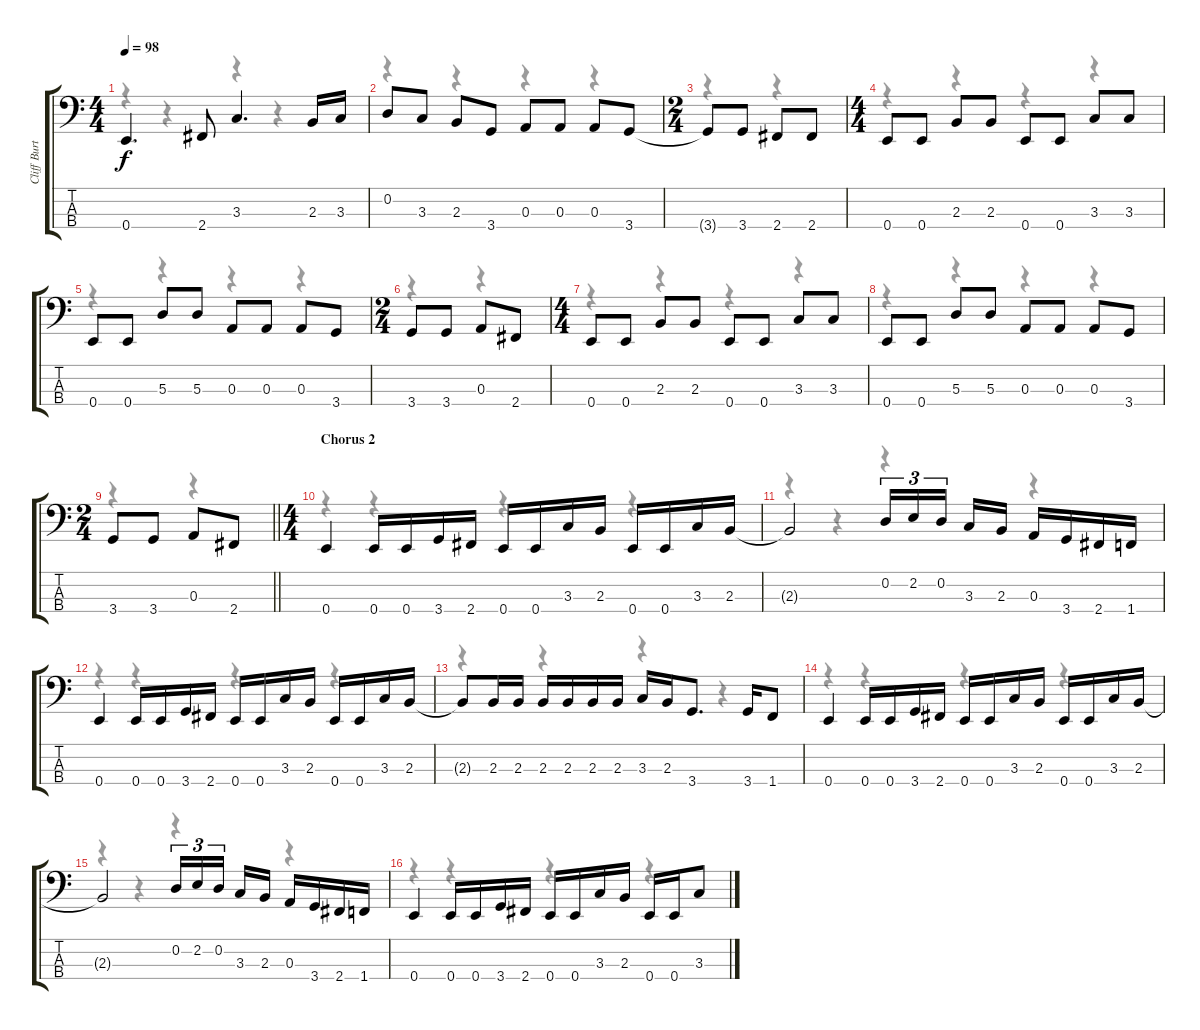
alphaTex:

\track ("Cliff Burton" "Cliff Burt") {instrument electricbassfinger}
\staff {score tabs}
\tuning (G2 D2 A1 E1) {hide}
\voice
\ts (4 4)
\tempo 98
\clef f4
\ks c
0.4.4{d dy f} 2.4.8 3.3.4{d} 2.3.16 3.3.16 |
0.2.8 3.3.8 2.3.8 3.4.8 0.3.8 0.3.8 0.3.8 3.4.8 |
\ts (2 4)
3.4{t}.8 3.4.8 2.4.8 2.4.8 |
\ts (4 4)
0.4.8 0.4.8 2.3.8 2.3.8 0.4.8 0.4.8 3.3.8 3.3.8 |
0.4.8 0.4.8 5.3.8 5.3.8 0.3.8 0.3.8 0.3.8 3.4.8 |
\ts (2 4)
3.4.8 3.4.8 0.3.8 2.4.8 |
\ts (4 4)
0.4.8 0.4.8 2.3.8 2.3.8 0.4.8 0.4.8 3.3.8 3.3.8 |
0.4.8 0.4.8 5.3.8 5.3.8 0.3.8 0.3.8 0.3.8 3.4.8 |
\ts (2 4)
\barLineRight lightlight
3.4.8 3.4.8 0.3.8 2.4.8 |
\ts (4 4)
\section ("" "Chorus 2")
0.4.4 0.4.16 0.4.16 3.4.16 2.4.16 0.4.16 0.4.16 3.3.16 2.3.16 0.4.16 0.4.16 3.3.16 2.3.16 |
2.3{t}.2 0.2.16{tu (3 2)} 2.2.16{tu (3 2)} 0.2.16{tu (3 2)} 3.3.16 2.3.16 0.3.16 3.4.16 2.4.16 1.4.16 |
0.4.4 0.4.16 0.4.16 3.4.16 2.4.16 0.4.16 0.4.16 3.3.16 2.3.16 0.4.16 0.4.16 3.3.16 2.3.16 |
2.3{t}.8 2.3.16 2.3.16 2.3.16 2.3.16 2.3.16 2.3.16 3.3.16 2.3.16 3.4.8{d} 3.4.16 1.4.8 |
0.4.4 0.4.16 0.4.16 3.4.16 2.4.16 0.4.16 0.4.16 3.3.16 2.3.16 0.4.16 0.4.16 3.3.16 2.3.16 |
2.3{t}.2 0.2.16{tu (3 2)} 2.2.16{tu (3 2)} 0.2.16{tu (3 2)} 3.3.16 2.3.16 0.3.16 3.4.16 2.4.16 1.4.16 |
0.4.4 0.4.16 0.4.16 3.4.16 2.4.16 0.4.16 0.4.16 3.3.16 2.3.16 0.4.16 0.4.16 3.3.8
\voice
\clef f4
\ottava regular
\simile none
\ks c
r.4{dy f} r.4 r.4 r.4 |
r.4 r.4 r.4 r.4 |
r.4 r.4 |
r.4 r.4 r.4 r.4 |
r.4 r.4 r.4 r.4 |
r.4 r.4 |
r.4 r.4 r.4 r.4 |
r.4 r.4 r.4 r.4 |
\barLineRight lightlight
r.4 r.4 |
r.4 r.4 r.4 r.4 |
r.4 r.4 r.4 r.4 |
r.4 r.4 r.4 r.4 |
r.4 r.4 r.4 r.4 |
r.4 r.4 r.4 r.4 |
r.4 r.4 r.4 r.4 |
r.4 r.4 r.4 r.4
